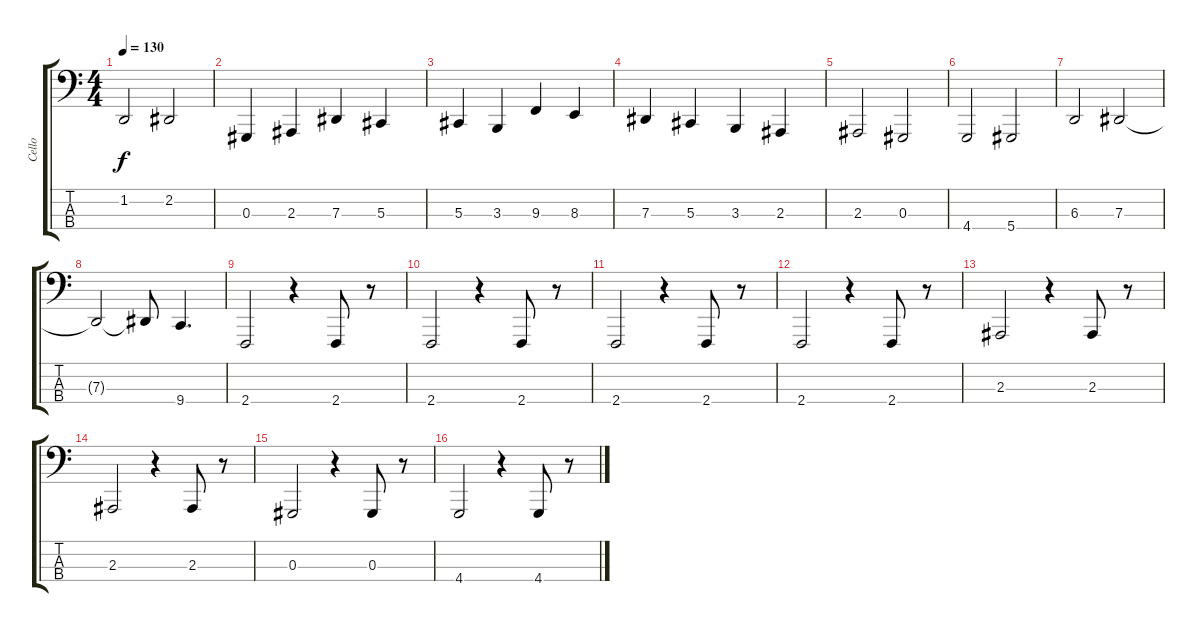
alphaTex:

\track ("Cello" "Cello") {instrument cello}
\staff {score tabs}
\tuning (Gb2 Db2 Ab1 Eb1) {hide}
\ts (4 4)
\tempo 130
\clef f4
\ks c
1.2.2{dy f} 2.2.2 |
0.3.4 2.3.4 7.3.4 5.3.4 |
5.3.4 3.3.4 9.3.4 8.3.4 |
7.3.4 5.3.4 3.3.4 2.3.4 |
2.3.2 0.3.2 |
4.4.2 5.4.2 |
6.3.2 7.3.2 |
7.3{t}.2 7.3{t}.8 9.4.4{d} |
2.4.2 r.4 2.4.8 r.8 |
2.4.2 r.4 2.4.8 r.8 |
2.4.2 r.4 2.4.8 r.8 |
2.4.2 r.4 2.4.8 r.8 |
2.3.2 r.4 2.3.8 r.8 |
2.3.2 r.4 2.3.8 r.8 |
0.3.2 r.4 0.3.8 r.8 |
4.4.2 r.4 4.4.8 r.8
